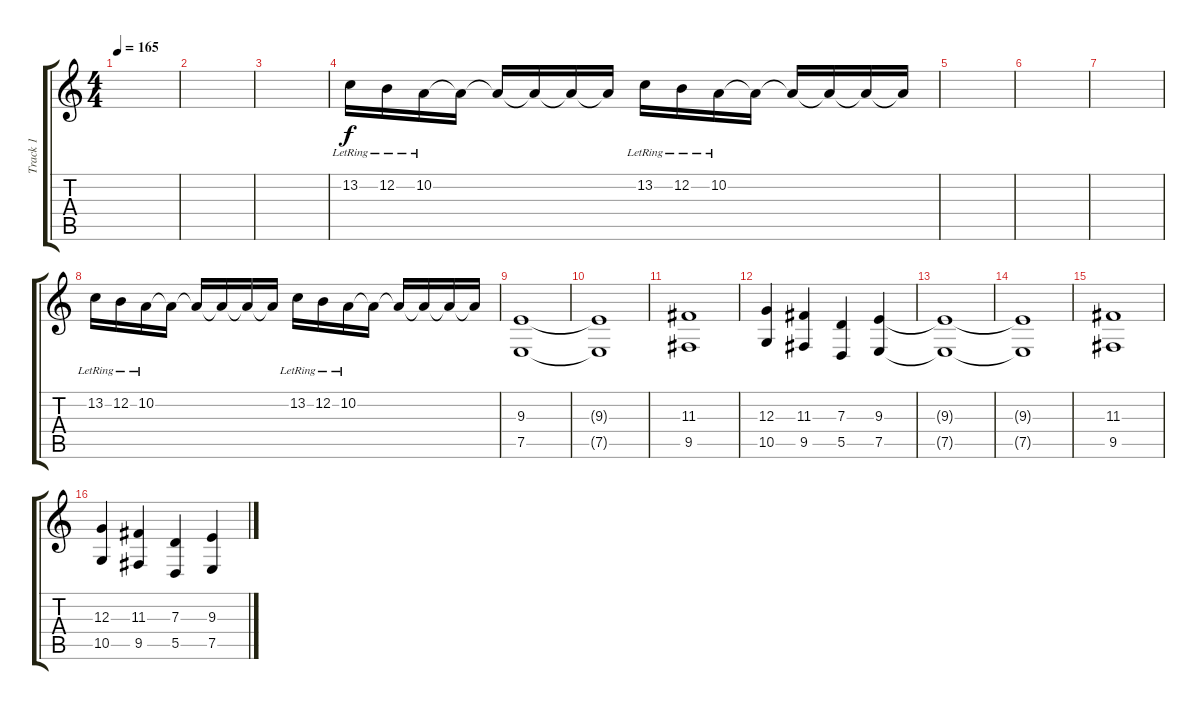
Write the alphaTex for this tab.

\track ("Track 1" "Track 1") {instrument electricgrandpiano}
\staff {score tabs}
\tuning (E4 B3 G3 D3 A2 E2) {hide}
\ts (4 4)
\tempo 165
\clef g2
\ks c
|
|
|
13.2{lr}.16 12.2{lr}.16 10.2{lr}.16 10.2{t}.16 10.2{t}.16 10.2{t}.16 10.2{t}.16 10.2{t}.16 13.2{lr}.16 12.2{lr}.16 10.2{lr}.16 10.2{t}.16 10.2{t}.16 10.2{t}.16 10.2{t}.16 10.2{t}.16 |
|
|
|
13.2{lr}.16 12.2{lr}.16 10.2{lr}.16 10.2{t}.16 10.2{t}.16 10.2{t}.16 10.2{t}.16 10.2{t}.16 13.2{lr}.16 12.2{lr}.16 10.2{lr}.16 10.2{t}.16 10.2{t}.16 10.2{t}.16 10.2{t}.16 10.2{t}.16 |
(9.3 7.5).1{instrument synthstrings2} |
(9.3{t} 7.5{t}).1 |
(11.3 9.5).1 |
(12.3 10.5).4 (11.3 9.5).4 (7.3 5.5).4 (9.3 7.5).4 |
(9.3{t} 7.5{t}).1 |
(9.3{t} 7.5{t}).1 |
(11.3 9.5).1 |
(12.3 10.5).4 (11.3 9.5).4 (7.3 5.5).4 (9.3 7.5).4
